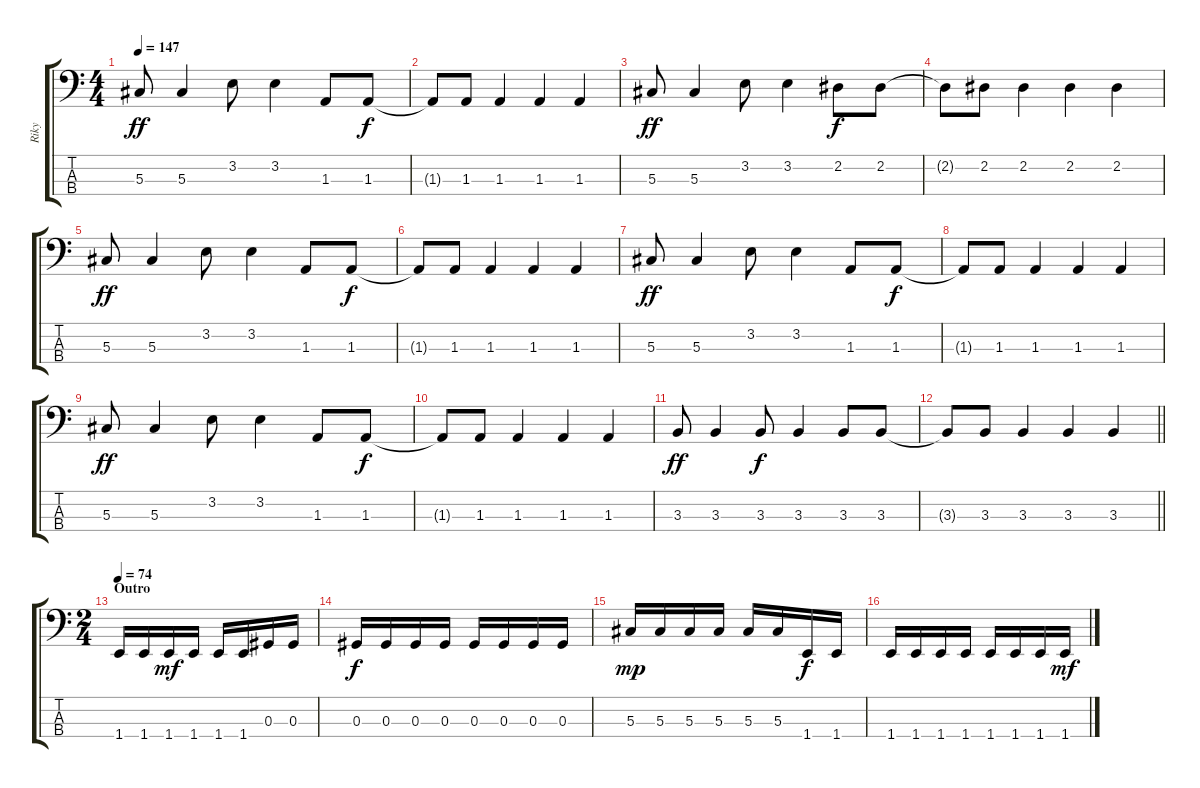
\track ("Riky" "Riky") {instrument electricbasspick}
\staff {score tabs}
\tuning (Gb2 Db2 Ab1 Eb1) {hide}
\ts (4 4)
\tempo 147
\clef f4
\ks c
5.3.8{dy ff} 5.3.4 3.2.8 3.2.4 1.3.8 1.3.8{dy f} |
1.3{t}.8 1.3.8 1.3.4 1.3.4 1.3.4 |
5.3.8{dy ff} 5.3.4 3.2.8 3.2.4 2.2.8{dy f} 2.2.8 |
2.2{t}.8 2.2.8 2.2.4 2.2.4 2.2.4 |
5.3.8{dy ff} 5.3.4 3.2.8 3.2.4 1.3.8 1.3.8{dy f} |
1.3{t}.8 1.3.8 1.3.4 1.3.4 1.3.4 |
5.3.8{dy ff} 5.3.4 3.2.8 3.2.4 1.3.8 1.3.8{dy f} |
1.3{t}.8 1.3.8 1.3.4 1.3.4 1.3.4 |
5.3.8{dy ff} 5.3.4 3.2.8 3.2.4 1.3.8 1.3.8{dy f} |
1.3{t}.8 1.3.8 1.3.4 1.3.4 1.3.4 |
3.3.8{dy ff} 3.3.4 3.3.8{dy f} 3.3.4 3.3.8 3.3.8 |
\barLineRight lightlight
3.3{t}.8 3.3.8 3.3.4 3.3.4 3.3.4 |
\ts (2 4)
\section ("" "Outro")
\tempo 74
1.4.16 1.4.16 1.4.16{dy mf} 1.4.16 1.4.16 1.4.16 0.3.16 0.3.16 |
0.3.16{dy f} 0.3.16 0.3.16 0.3.16 0.3.16 0.3.16 0.3.16 0.3.16 |
5.3.16{dy mp} 5.3.16 5.3.16 5.3.16 5.3.16 5.3.16 1.4.16{dy f} 1.4.16 |
1.4.16{volume 0 balance 16} 1.4.16 1.4.16 1.4.16 1.4.16 1.4.16 1.4.16 1.4.16{dy mf}
